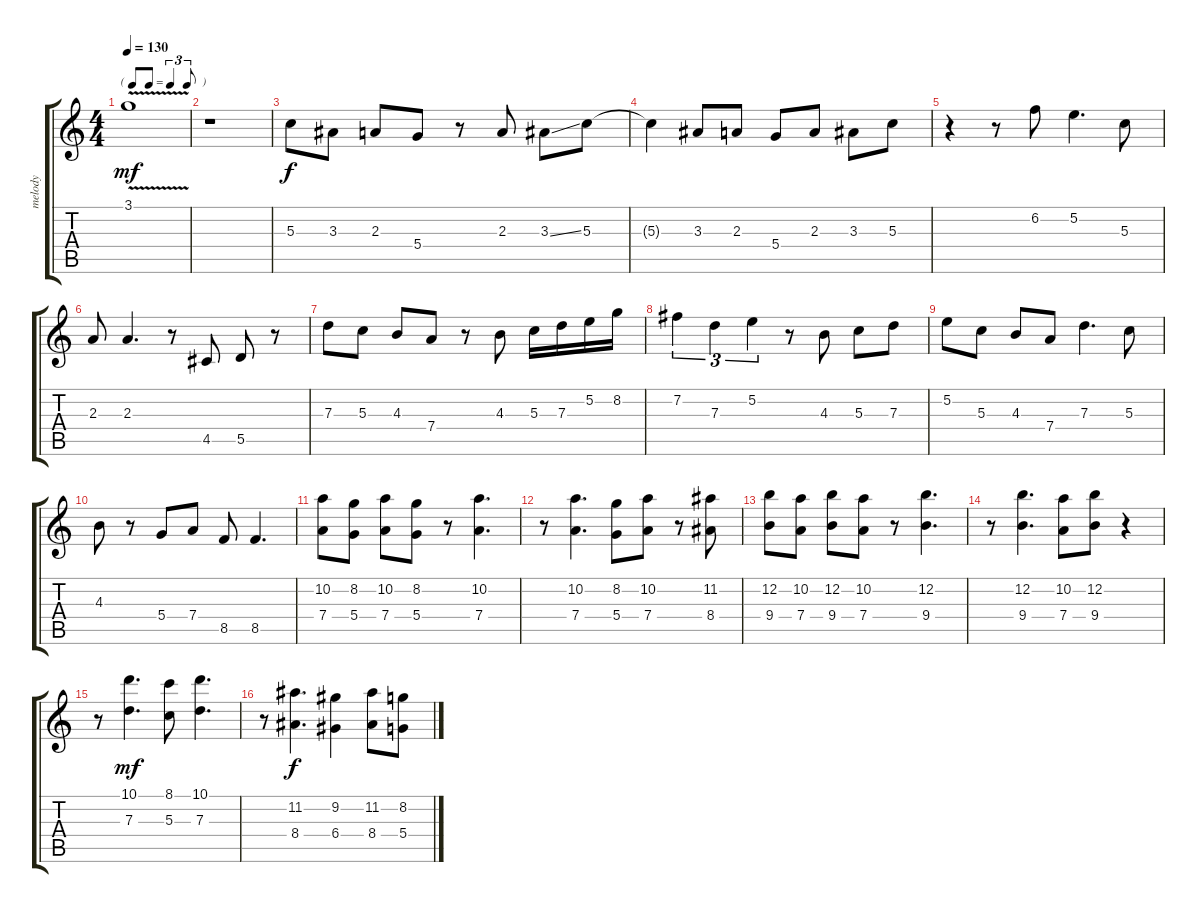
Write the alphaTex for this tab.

\track ("melody" "melody") {instrument electricguitarjazz}
\staff {score tabs}
\tuning (E4 B3 G3 D3 A2 E2) {hide}
\ts (4 4)
\tf triplet8th
\tempo 130
\clef g2
\ks c
3.1{v t}.1{dy mf} |
r.1 |
5.3.8{dy f} 3.3.8 2.3.8 5.4.8 r.8 2.3.8 3.3{ss}.8 5.3.8 |
5.3{t}.4 3.3.8 2.3.8 5.4.8 2.3.8 3.3.8 5.3.8 |
r.4 r.8 6.2.8 5.2.4{d} 5.3.8 |
2.3.8 2.3.4{d} r.8 4.5.8 5.5.8 r.8 |
7.3.8 5.3.8 4.3.8 7.4.8 r.8 4.3.8 5.3.16 7.3.16 5.2.16 8.2.16 |
7.2.4{tu (3 2)} 7.3.4{tu (3 2)} 5.2.4{tu (3 2)} r.8 4.3.8 5.3.8 7.3.8 |
5.2.8 5.3.8 4.3.8 7.4.8 7.3.4{d} 5.3.8 |
4.3.8 r.8 5.4.8 7.4.8 8.5.8 8.5.4{d} |
(10.2 7.4).8 (8.2 5.4).8 (10.2 7.4).8 (8.2 5.4).8 r.8 (10.2 7.4).4{d} |
r.8 (10.2 7.4).4{d} (8.2 5.4).8 (10.2 7.4).8 r.8 (11.2 8.4).8 |
(12.2 9.4).8 (10.2 7.4).8 (12.2 9.4).8 (10.2 7.4).8 r.8 (12.2 9.4).4{d} |
r.8 (12.2 9.4).4{d} (10.2 7.4).8 (12.2 9.4).8 r.4 |
r.8 (10.1 7.3).4{d dy mf} (8.1 5.3).8 (10.1 7.3).4{d} |
r.8 (11.2 8.4).4{d dy f} (9.2 6.4).4 (11.2 8.4).8 (8.2 5.4).8
